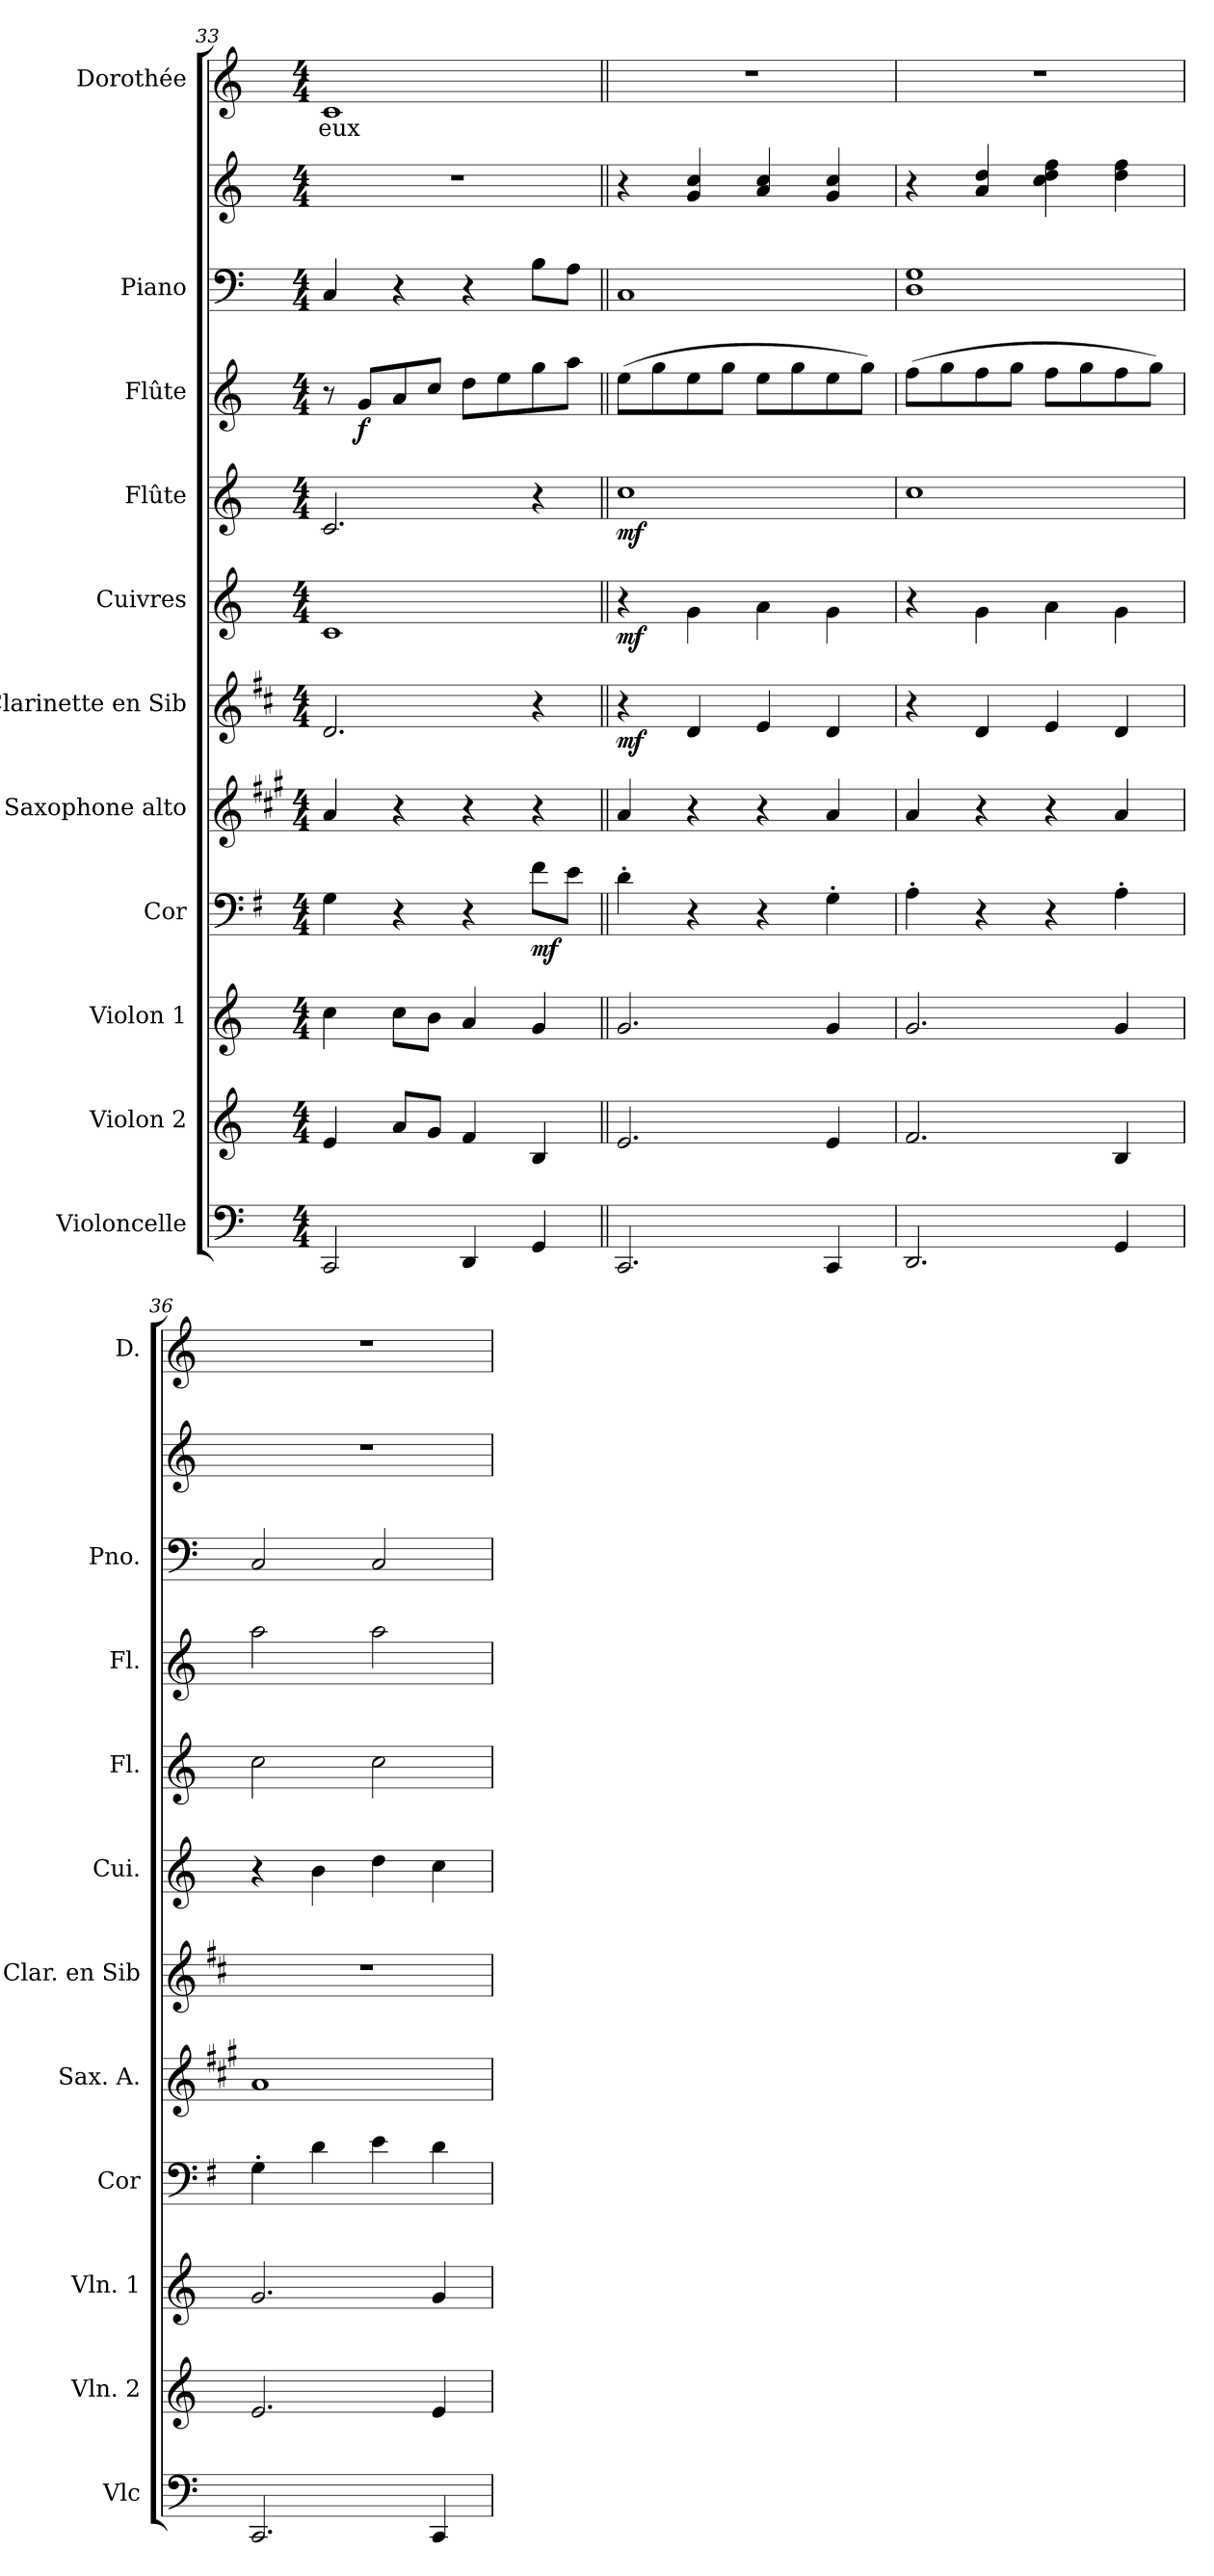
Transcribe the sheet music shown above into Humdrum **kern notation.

**kern	**kern	**kern	**kern	**dynam	**kern	**kern	**dynam	**kern	**dynam	**kern	**dynam	**kern	**dynam	**kern	**kern	**kern	**text
*part11	*part10	*part9	*part8	*part8	*part7	*part6	*part6	*part5	*part5	*part4	*part4	*part3	*part3	*part2	*part2	*part1	*part1
*staff12	*staff11	*staff10	*staff9	*staff9	*staff8	*staff7	*staff7	*staff6	*staff6	*staff5	*staff5	*staff4	*staff4	*staff3	*staff2	*staff1	*staff1
*I"Violoncelle	*I"Violon 2	*I"Violon 1	*I"Cor	*	*I"Saxophone alto	*I"Clarinette en Sib	*	*I"Cuivres	*	*I"Flûte	*	*I"Flûte	*	*I"Piano	*	*I"Dorothée	*
*I'Vlc	*I'Vln. 2	*I'Vln. 1	*I'Cor	*	*I'Sax. A.	*I'Clar. en Sib	*	*I'Cui.	*	*I'Fl.	*	*I'Fl.	*	*I'Pno.	*	*I'D.	*
*clefF4	*clefG2	*clefG2	*clefF4	*	*clefG2	*clefG2	*	*clefG2	*	*clefG2	*	*clefG2	*	*clefF4	*clefG2	*clefG2	*
*	*	*	*ITrd4c7	*	*ITrd5c9	*ITrd1c2	*	*	*	*	*	*	*	*	*	*	*
*k[]	*k[]	*k[]	*k[]	*	*k[]	*k[]	*	*k[]	*	*k[]	*	*k[]	*	*k[]	*k[]	*k[]	*
*M4/4	*M4/4	*M4/4	*M4/4	*	*M4/4	*M4/4	*	*M4/4	*	*M4/4	*	*M4/4	*	*M4/4	*M4/4	*M4/4	*
=33	=33	=33	=33	=33	=33	=33	=33	=33	=33	=33	=33	=33	=33	=33	=33	=33	=33
!	!	!	!	!	!	!	!	!	!	!	!	!	!	!	!	!	!LO:LY:b
2CC/	4e/	4cc\	4C\	.	4c/	2.c/	.	1c	.	2.c/	.	8r	.	4C/	1r	1c	eux
!	!	!	!	!	!	!	!	!	!	!	!	!	!LO:DY:b	!	!	!	!
.	.	.	.	.	.	.	.	.	.	.	.	8g/L	f	.	.	.	.
.	8a/L	8cc\L	4r	.	4r	.	.	.	.	.	.	8a/	.	4r	.	.	.
.	8g/J	8b\J	.	.	.	.	.	.	.	.	.	8cc/J	.	.	.	.	.
4DD/	4f/	4a/	4r	.	4r	.	.	.	.	.	.	8dd\L	.	4r	.	.	.
.	.	.	.	.	.	.	.	.	.	.	.	8ee\	.	.	.	.	.
!	!	!	!	!LO:DY:b	!	!	!	!	!	!	!	!	!	!	!	!	!
4GG/	4B/	4g/	8B\L	mf	4r	4r	.	.	.	4r	.	8gg\	.	8B\L	.	.	.
.	.	.	8A\J	.	.	.	.	.	.	.	.	8aa\J	.	8A\J	.	.	.
!!LO:PB:g=z
=34||	=34||	=34||	=34||	=34||	=34||	=34||	=34||	=34||	=34||	=34||	=34||	=34||	=34||	=34||	=34||	=34||	=34||
!	!	!	!	!	!	!	!LO:DY:b	!	!LO:DY:b	!	!LO:DY:b	!	!	!	!	!	!
2.CC/	2.e/	2.g/	4G'\	.	4c/	4r	mf	4r	mf	1cc	mf	(8ee\L	.	1C	4r	1r	.
.	.	.	.	.	.	.	.	.	.	.	.	8gg\	.	.	.	.	.
.	.	.	4r	.	4r	4c/	.	4g\	.	.	.	8ee\	.	.	4g/ 4cc/	.	.
.	.	.	.	.	.	.	.	.	.	.	.	8gg\J	.	.	.	.	.
.	.	.	4r	.	4r	4d/	.	4a\	.	.	.	8ee\L	.	.	4a/ 4cc/	.	.
.	.	.	.	.	.	.	.	.	.	.	.	8gg\	.	.	.	.	.
4CC/	4e/	4g/	4C'\	.	4c/	4c/	.	4g\	.	.	.	8ee\	.	.	4g/ 4cc/	.	.
.	.	.	.	.	.	.	.	.	.	.	.	8gg\J)	.	.	.	.	.
=35	=35	=35	=35	=35	=35	=35	=35	=35	=35	=35	=35	=35	=35	=35	=35	=35	=35
2.DD/	2.f/	2.g/	4D'\	.	4c/	4r	.	4r	.	1cc	.	(8ff\L	.	1D 1G	4r	1r	.
.	.	.	.	.	.	.	.	.	.	.	.	8gg\	.	.	.	.	.
.	.	.	4r	.	4r	4c/	.	4g\	.	.	.	8ff\	.	.	4a/ 4dd/	.	.
.	.	.	.	.	.	.	.	.	.	.	.	8gg\J	.	.	.	.	.
.	.	.	4r	.	4r	4d/	.	4a\	.	.	.	8ff\L	.	.	4cc\ 4dd\ 4ff\	.	.
.	.	.	.	.	.	.	.	.	.	.	.	8gg\	.	.	.	.	.
4GG/	4B/	4g/	4D'\	.	4c/	4c/	.	4g\	.	.	.	8ff\	.	.	4dd\ 4ff\	.	.
.	.	.	.	.	.	.	.	.	.	.	.	8gg\J)	.	.	.	.	.
=36	=36	=36	=36	=36	=36	=36	=36	=36	=36	=36	=36	=36	=36	=36	=36	=36	=36
2.CC/	2.e/	2.g/	4C'\	.	1c	1r	.	4r	.	2cc\	.	2aa\	.	2C/	1r	1r	.
.	.	.	4G\	.	.	.	.	4b\	.	.	.	.	.	.	.	.	.
.	.	.	4A\	.	.	.	.	4dd\	.	2cc\	.	2aa\	.	2C/	.	.	.
4CC/	4e/	4g/	4G\	.	.	.	.	4cc\	.	.	.	.	.	.	.	.	.
=	=	=	=	=	=	=	=	=	=	=	=	=	=	=	=	=	=
*-	*-	*-	*-	*-	*-	*-	*-	*-	*-	*-	*-	*-	*-	*-	*-	*-	*-
